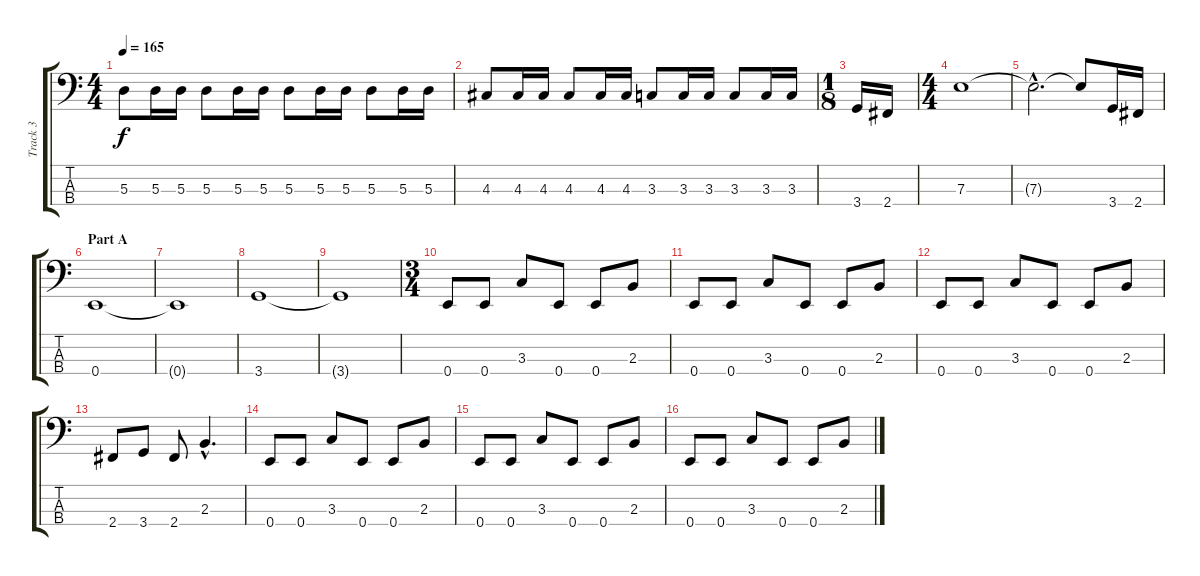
\track ("Track 3" "Track 3") {instrument electricbassfinger}
\staff {score tabs}
\tuning (G2 D2 A1 E1) {hide}
\ts (4 4)
\tempo 165
\clef f4
\ks c
5.3.8{dy f} 5.3.16 5.3.16 5.3.8 5.3.16 5.3.16 5.3.8 5.3.16 5.3.16 5.3.8 5.3.16 5.3.16 |
4.3.8 4.3.16 4.3.16 4.3.8 4.3.16 4.3.16 3.3.8 3.3.16 3.3.16 3.3.8 3.3.16 3.3.16 |
\ts (1 8)
3.4.16 2.4.16 |
\ts (4 4)
7.3.1 |
7.3{hac t}.2{d} 7.3{t}.8 3.4.16 2.4.16 |
\section ("" "Part A")
0.4.1 |
0.4{t}.1 |
3.4.1 |
3.4{t}.1 |
\ts (3 4)
0.4.8 0.4.8 3.3.8 0.4.8 0.4.8 2.3.8 |
0.4.8 0.4.8 3.3.8 0.4.8 0.4.8 2.3.8 |
0.4.8 0.4.8 3.3.8 0.4.8 0.4.8 2.3.8 |
2.4.8 3.4.8 2.4.8 2.3{hac}.4{d} |
0.4.8 0.4.8 3.3.8 0.4.8 0.4.8 2.3.8 |
0.4.8 0.4.8 3.3.8 0.4.8 0.4.8 2.3.8 |
0.4.8 0.4.8 3.3.8 0.4.8 0.4.8 2.3.8
